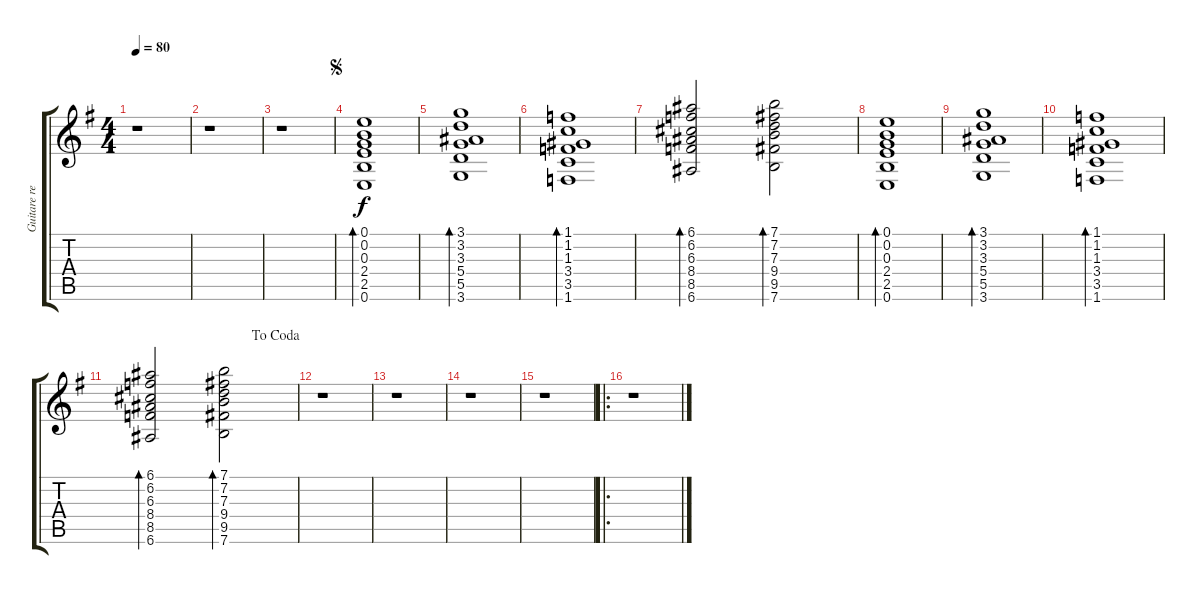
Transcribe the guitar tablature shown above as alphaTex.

\track ("Guitare refrains" "Guitare re") {instrument overdrivenguitar}
\staff {score tabs}
\tuning (E4 B3 G3 D3 A2 E2) {hide}
\ts (4 4)
\tempo 80
\clef g2
\ks g
r.1{dy f} |
r.1 |
r.1 |
\jump segno
(0.1 0.2 0.3 2.4 2.5 0.6).1{bd 30} |
(3.1 3.2 3.3 5.4 5.5 3.6).1{bd 30} |
(1.1 1.2 1.3 3.4 3.5 1.6).1{bd 30} |
(6.1 6.2 6.3 8.4 8.5 6.6).2{bd 30} (7.1 7.2 7.3 9.4 9.5 7.6).2{bd 30} |
(0.1 0.2 0.3 2.4 2.5 0.6).1{bd 30} |
(3.1 3.2 3.3 5.4 5.5 3.6).1{bd 30} |
(1.1 1.2 1.3 3.4 3.5 1.6).1{bd 30} |
\jump dacoda
(6.1 6.2 6.3 8.4 8.5 6.6).2{bd 30} (7.1 7.2 7.3 9.4 9.5 7.6).2{bd 30} |
r.1 |
r.1 |
r.1 |
r.1 |
\ro
r.1
